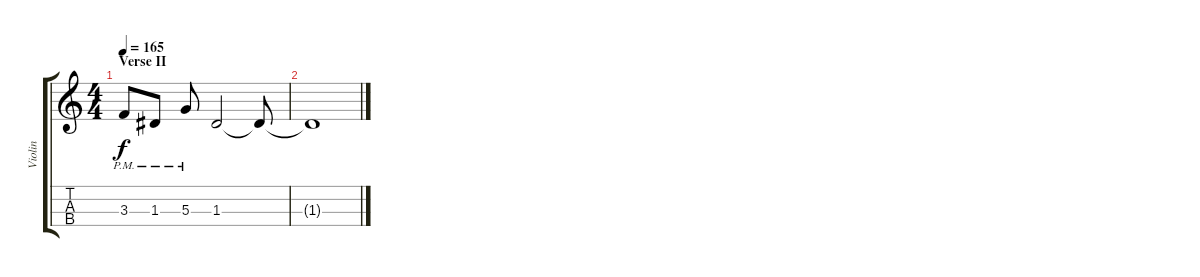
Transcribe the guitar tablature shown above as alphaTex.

\track ("Violin" "Violin") {instrument stringensemble1}
\staff {score tabs}
\tuning (E5 A4 D4 G3) {hide}
\ts (4 4)
\section ("" "Verse II")
\tempo 165
\clef g2
\ks c
3.3{pm}.8{dy f} 1.3{pm}.8 5.3{pm}.8 1.3.2{volume 0} 1.3{t}.8 |
1.3{t}.1
